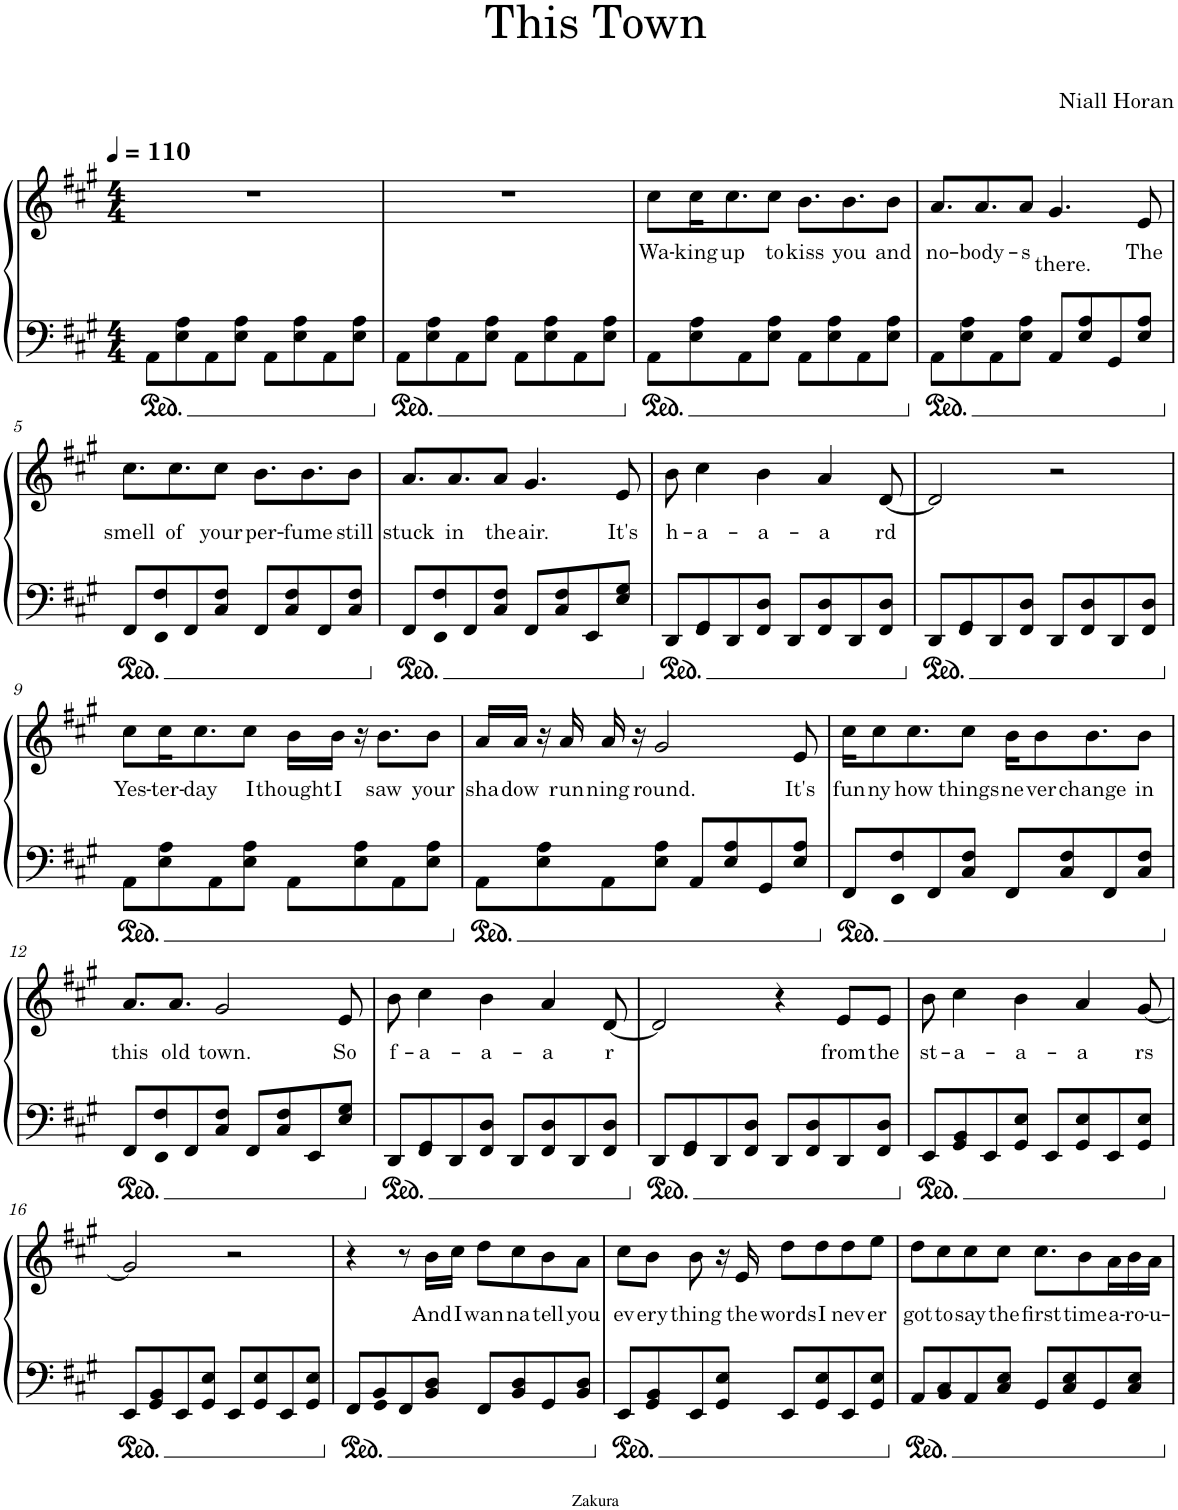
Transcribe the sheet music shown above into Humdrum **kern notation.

**kern	**kern	**text
*part1	*part1	*part1
*staff2	*staff1	*staff1
*I"Piano	*	*
*I'Pno.	*	*
*clefF4	*clefG2	*
*k[f#c#g#]	*k[f#c#g#]	*
*M4/4	*M4/4	*
*MM110	*MM110	*
=1	=1	=1
8AA\L	1r	.
8E\ 8A\	.	.
8AA\	.	.
8E\ 8A\J	.	.
8AA\L	.	.
8E\ 8A\	.	.
8AA\	.	.
8E\ 8A\J	.	.
=2	=2	=2
8AA\L	1r	.
8E\ 8A\	.	.
8AA\	.	.
8E\ 8A\J	.	.
8AA\L	.	.
8E\ 8A\	.	.
8AA\	.	.
8E\ 8A\J	.	.
=3	=3	=3
!	!	!LO:LY:b
8AA\L	8cc#\L	Wa-
!	!	!LO:LY:b
8E\ 8A\	16cc#\K	-king
!	!	!LO:LY:b
.	8.cc#\	up
8AA\	.	.
!	!	!LO:LY:b
8E\ 8A\J	8cc#\J	to
!	!	!LO:LY:b
8AA\L	8.b\L	kiss
8E\ 8A\	.	.
!	!	!LO:LY:b
.	8.b\	you
8AA\	.	.
!	!	!LO:LY:b
8E\ 8A\J	8b\J	and
=4	=4	=4
!	!	!LO:LY:b
8AA\L	8.a/L	no-
8E\ 8A\	.	.
!	!	!LO:LY:b
.	8.a/	-body-
8AA\	.	.
!	!	!LO:LY:b
8E\ 8A\J	8a/J	-s
!	!	!LO:LY:b
8AA/L	4.g#/	there.
8E/ 8A/	.	.
8GG#/	.	.
!	!	!LO:LY:b
8E/ 8A/J	8e/	The
!!LO:LB:g=z
=5	=5	=5
!	!	!LO:LY:b
8FF#/L	8.cc#\L	smell
8C#/ 8F#/	.	.
!	!	!LO:LY:b
.	8.cc#\	of
8FF#/	.	.
!	!	!LO:LY:b
8C#/ 8F#/J	8cc#\J	your
!	!	!LO:LY:b
8FF#/L	8.b\L	per-
8C#/ 8F#/	.	.
!	!	!LO:LY:b
.	8.b\	-fume
8FF#/	.	.
!	!	!LO:LY:b
8C#/ 8F#/J	8b\J	still
=6	=6	=6
!	!	!LO:LY:b
8FF#/L	8.a/L	stuck
8C#/ 8F#/	.	.
!	!	!LO:LY:b
.	8.a/	in
8FF#/	.	.
!	!	!LO:LY:b
8C#/ 8F#/J	8a/J	the
!	!	!LO:LY:b
8FF#/L	4.g#/	air.
8C#/ 8F#/	.	.
8EE/	.	.
!	!	!LO:LY:b
8E/ 8G#/J	8e/	It's
=7	=7	=7
!	!	!LO:LY:b
8DD/L	8b\	h-
!	!	!LO:LY:b
8FF#/ 8D/	4cc#\	-a-
8DD/	.	.
!	!	!LO:LY:b
8FF#/ 8D/J	4b\	-a-
8DD/L	.	.
!	!	!LO:LY:b
8FF#/ 8D/	4a/	-a
8DD/	.	.
!	!	!LO:LY:b
8FF#/ 8D/J	[8d/	rd
=8	=8	=8
8DD/L	2d/]	.
8FF#/ 8D/	.	.
8DD/	.	.
8FF#/ 8D/J	.	.
8DD/L	2r	.
8FF#/ 8D/	.	.
8DD/	.	.
8FF#/ 8D/J	.	.
!!LO:LB:g=z
=9	=9	=9
!	!	!LO:LY:b
8AA\L	8cc#\L	Yes-
!	!	!LO:LY:b
8E\ 8A\	16cc#\K	-ter-
!	!	!LO:LY:b
.	8.cc#\	-day
8AA\	.	.
!	!	!LO:LY:b
8E\ 8A\J	8cc#\J	I
!	!	!LO:LY:b
8AA\L	16b\LL	thought
!	!	!LO:LY:b
.	16b\JJ	I
8E\ 8A\	16r	.
!	!	!LO:LY:b
.	8.b\L	saw
8AA\	.	.
!	!	!LO:LY:b
8E\ 8A\J	8b\J	your
=10	=10	=10
!	!	!LO:LY:b
8AA\L	16a/LL	sha
!	!	!LO:LY:b
.	16a/JJ	dow
8E\ 8A\	16r	.
!	!	!LO:LY:b
.	16a/	run
!	!	!LO:LY:b
8AA\	16a/	ning
.	16r	.
!	!	!LO:LY:b
8E\ 8A\J	2g#/	round.
8AA/L	.	.
8E/ 8A/	.	.
8GG#/	.	.
!	!	!LO:LY:b
8E/ 8A/J	8e/	It's
=11	=11	=11
!	!	!LO:LY:b
8FF#/L	16cc#\KL	fun
!	!	!LO:LY:b
.	8cc#\	ny
8C#/ 8F#/	.	.
!	!	!LO:LY:b
.	8.cc#\	how
8FF#/	.	.
!	!	!LO:LY:b
8C#/ 8F#/J	8cc#\J	things
!	!	!LO:LY:b
8FF#/L	16b\KL	ne
!	!	!LO:LY:b
.	8b\	ver
8C#/ 8F#/	.	.
!	!	!LO:LY:b
.	8.b\	change
8FF#/	.	.
!	!	!LO:LY:b
8C#/ 8F#/J	8b\J	in
!!LO:LB:g=z
=12	=12	=12
!	!	!LO:LY:b
8FF#/L	8.a/L	this
8C#/ 8F#/	.	.
!	!	!LO:LY:b
.	8.a/J	old
8FF#/	.	.
!	!	!LO:LY:b
8C#/ 8F#/J	2g#/	town.
8FF#/L	.	.
8C#/ 8F#/	.	.
8EE/	.	.
!	!	!LO:LY:b
8E/ 8G#/J	8e/	So
=13	=13	=13
!	!	!LO:LY:b
8DD/L	8b\	f-
!	!	!LO:LY:b
8FF#/ 8D/	4cc#\	-a-
8DD/	.	.
!	!	!LO:LY:b
8FF#/ 8D/J	4b\	-a-
8DD/L	.	.
!	!	!LO:LY:b
8FF#/ 8D/	4a/	-a
8DD/	.	.
!	!	!LO:LY:b
8FF#/ 8D/J	[8d/	r
=14	=14	=14
8DD/L	2d/]	.
8FF#/ 8D/	.	.
8DD/	.	.
8FF#/ 8D/J	.	.
8DD/L	4r	.
8FF#/ 8D/	.	.
!	!	!LO:LY:b
8DD/	8e/L	from
!	!	!LO:LY:b
8FF#/ 8D/J	8e/J	the
=15	=15	=15
!	!	!LO:LY:b
8EE/L	8b\	st-
!	!	!LO:LY:b
8GG#/ 8E/	4cc#\	-a-
8EE/	.	.
!	!	!LO:LY:b
8GG#/ 8E/J	4b\	-a-
8EE/L	.	.
!	!	!LO:LY:b
8GG#/ 8E/	4a/	-a
8EE/	.	.
!	!	!LO:LY:b
8GG#/ 8E/J	[8g#/	rs
!!LO:LB:g=z
=16	=16	=16
8EE/L	2g#/]	.
8GG#/ 8E/	.	.
8EE/	.	.
8GG#/ 8E/J	.	.
8EE/L	2r	.
8GG#/ 8E/	.	.
8EE/	.	.
8GG#/ 8E/J	.	.
=17	=17	=17
8FF#/L	4r	.
8BB/ 8D/	.	.
8FF#/	8r	.
!	!	!LO:LY:b
8BB/ 8D/J	16b\LL	And
!	!	!LO:LY:b
.	16cc#\JJ	I
!	!	!LO:LY:b
8FF#/L	8dd\L	wan
!	!	!LO:LY:b
8BB/ 8D/	8cc#\	na
!	!	!LO:LY:b
8GG#/	8b\	tell
!	!	!LO:LY:b
8BB/ 8D/J	8a\J	you
=18	=18	=18
!	!	!LO:LY:b
8EE/L	8cc#\L	ev
!	!	!LO:LY:b
8GG#/ 8E/	8b\J	ery
!	!	!LO:LY:b
8EE/	8b\	thing
8GG#/ 8E/J	16r	.
!	!	!LO:LY:b
.	16e/	the
!	!	!LO:LY:b
8EE/L	8dd\L	words
!	!	!LO:LY:b
8GG#/ 8E/	8dd\	I
!	!	!LO:LY:b
8EE/	8dd\	nev
!	!	!LO:LY:b
8GG#/ 8E/J	8ee\J	er
=19	=19	=19
!	!	!LO:LY:b
8AA/L	8dd\L	got
!	!	!LO:LY:b
8C#/ 8E/	8cc#\	to
!	!	!LO:LY:b
8AA/	8cc#\	say
!	!	!LO:LY:b
8C#/ 8E/J	8cc#\J	the
!	!	!LO:LY:b
8GG#/L	8.cc#\L	first
8C#/ 8E/	.	.
!	!	!LO:LY:b
.	8b\	time
8GG#/	.	.
!	!	!LO:LY:b
.	16a\L	a-
!	!	!LO:LY:b
8C#/ 8E/J	16b\	-ro-
!	!	!LO:LY:b
.	16a\JJ	-u-
=	=	=
*-	*-	*-
